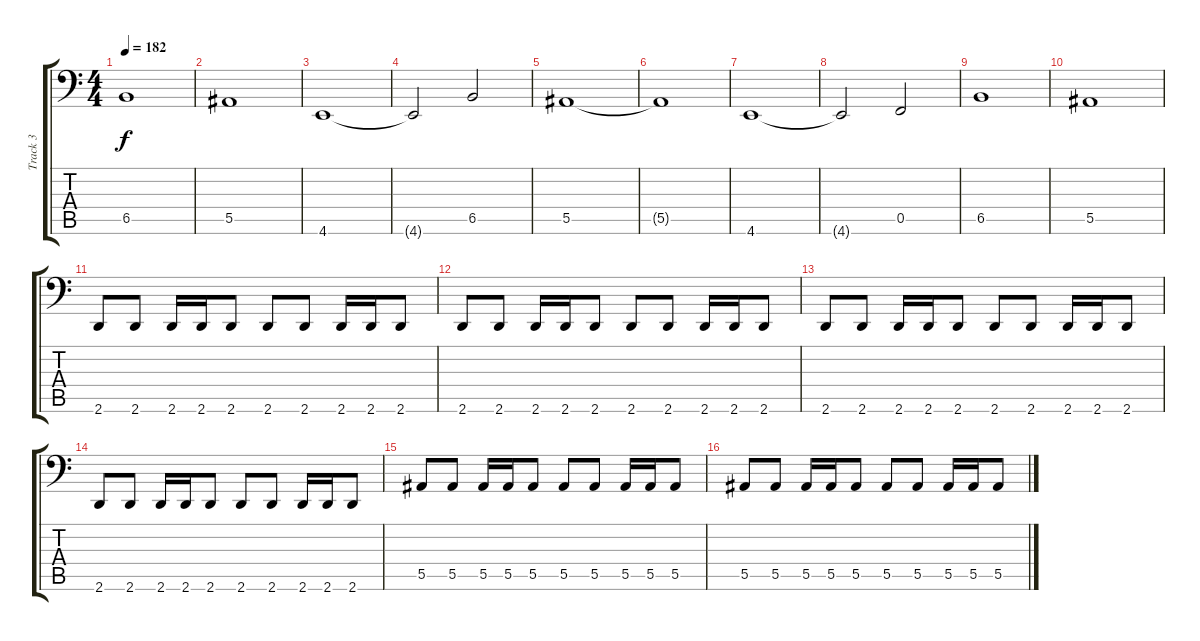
\track ("Track 3" "Track 3") {instrument slapbass2}
\staff {score tabs}
\tuning (C3 G2 Eb2 Bb1 F1 C1) {hide}
\ts (4 4)
\tempo 182
\clef f4
\ks c
6.5.1{dy f} |
5.5.1 |
4.6.1 |
4.6{t}.2 6.5.2 |
5.5.1 |
5.5{t}.1 |
4.6.1 |
4.6{t}.2 0.5.2 |
6.5.1 |
5.5.1 |
2.6.8 2.6.8 2.6.16 2.6.16 2.6.8 2.6.8 2.6.8 2.6.16 2.6.16 2.6.8 |
2.6.8 2.6.8 2.6.16 2.6.16 2.6.8 2.6.8 2.6.8 2.6.16 2.6.16 2.6.8 |
2.6.8 2.6.8 2.6.16 2.6.16 2.6.8 2.6.8 2.6.8 2.6.16 2.6.16 2.6.8 |
2.6.8 2.6.8 2.6.16 2.6.16 2.6.8 2.6.8 2.6.8 2.6.16 2.6.16 2.6.8 |
5.5.8 5.5.8 5.5.16 5.5.16 5.5.8 5.5.8 5.5.8 5.5.16 5.5.16 5.5.8 |
5.5.8 5.5.8 5.5.16 5.5.16 5.5.8 5.5.8 5.5.8 5.5.16 5.5.16 5.5.8
